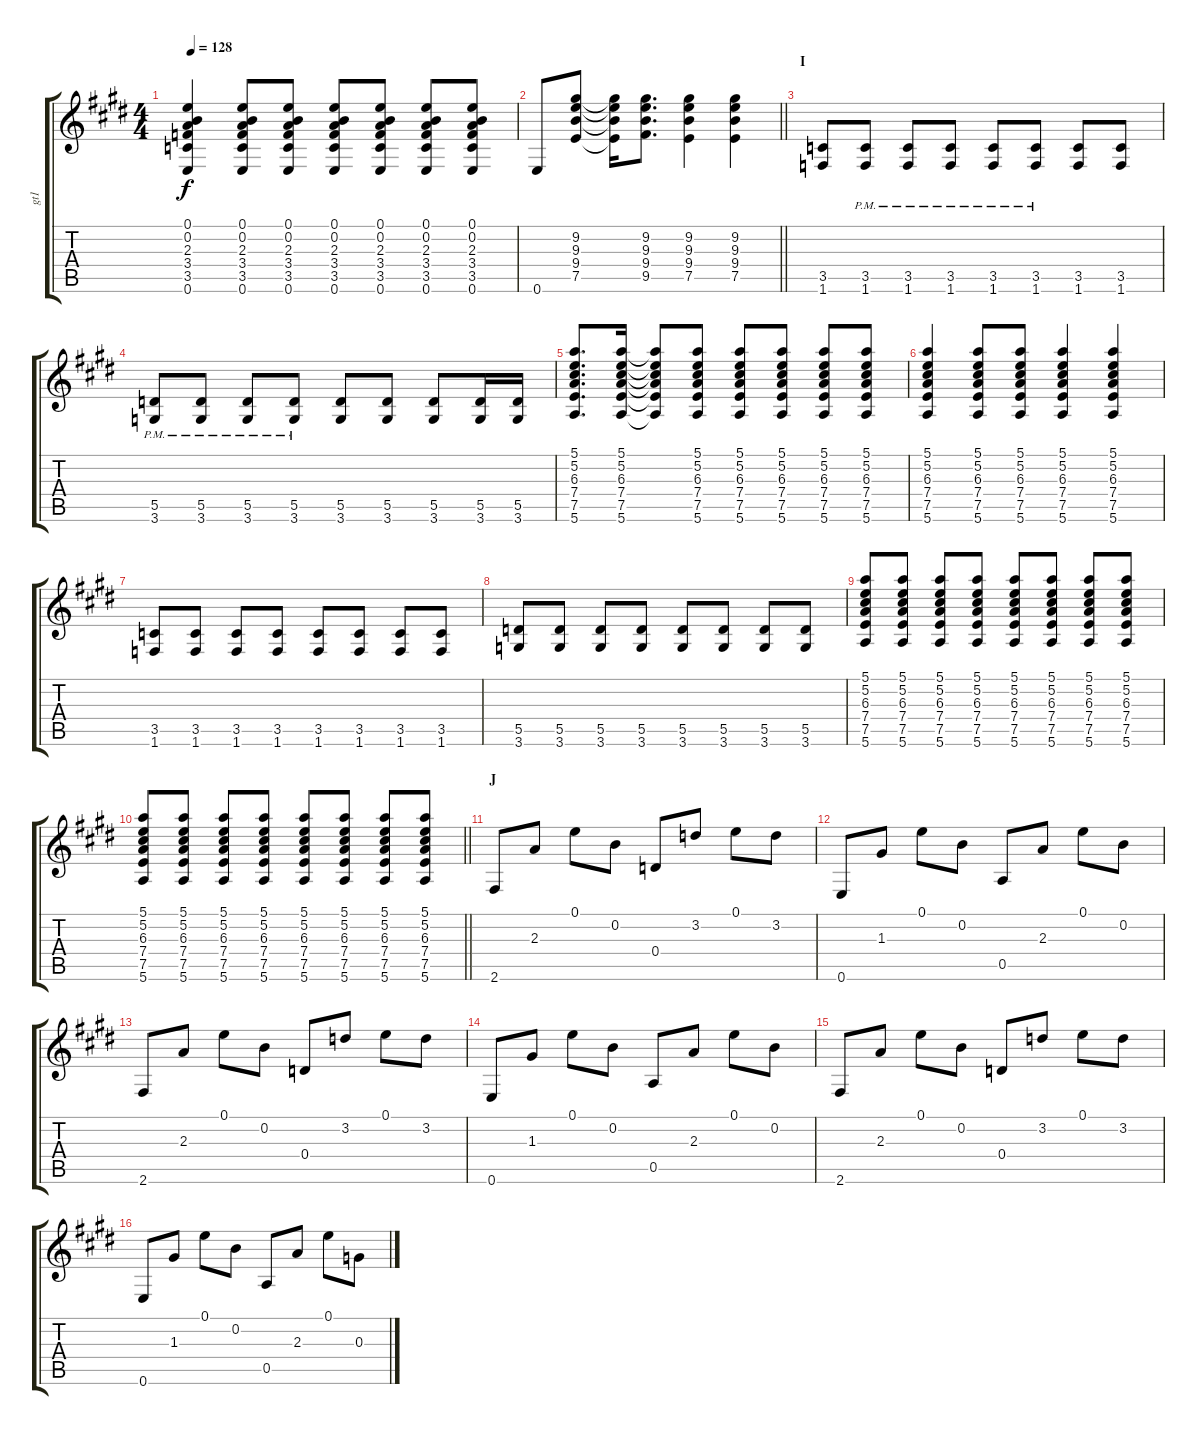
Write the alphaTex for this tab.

\track ("gt1" "gt1") {instrument distortionguitar}
\staff {score tabs}
\tuning (E4 B3 G3 D3 A2 E2) {hide}
\ts (4 4)
\tempo 128
\clef g2
\ks e
(0.1 0.2 2.3 3.4 3.5 0.6).4{dy f} (0.1 0.2 2.3 3.4 3.5 0.6).8 (0.1 0.2 2.3 3.4 3.5 0.6).8 (0.1 0.2 2.3 3.4 3.5 0.6).8 (0.1 0.2 2.3 3.4 3.5 0.6).8 (0.1 0.2 2.3 3.4 3.5 0.6).8 (0.1 0.2 2.3 3.4 3.5 0.6).8 |
\barLineRight lightlight
0.6.8 (9.2 9.3 9.4 7.5).8 (9.2{t} 9.3{t} 9.4{t} 7.5{t}).16 (9.2 9.3 9.4 9.5).8{d} (9.2 9.3 9.4 7.5).4 (9.2 9.3 9.4 7.5).4 |
\section ("" "I")
(3.5 1.6).8 (3.5{pm} 1.6{pm}).8 (3.5{pm} 1.6{pm}).8 (3.5{pm} 1.6{pm}).8 (3.5{pm} 1.6{pm}).8 (3.5{pm} 1.6{pm}).8 (3.5 1.6).8 (3.5 1.6).8 |
(5.5{pm} 3.6{pm}).8 (5.5{pm} 3.6{pm}).8 (5.5{pm} 3.6{pm}).8 (5.5{pm} 3.6{pm}).8 (5.5 3.6).8 (5.5 3.6).8 (5.5 3.6).8 (5.5 3.6).16 (5.5 3.6).16 |
(5.1 5.2 6.3 7.4 7.5 5.6).8{d} (5.1 5.2 6.3 7.4 7.5 5.6).16 (5.1{t} 5.2{t} 6.3{t} 7.4{t} 7.5{t} 5.6{t}).8 (5.1 5.2 6.3 7.4 7.5 5.6).8 (5.1 5.2 6.3 7.4 7.5 5.6).8 (5.1 5.2 6.3 7.4 7.5 5.6).8 (5.1 5.2 6.3 7.4 7.5 5.6).8 (5.1 5.2 6.3 7.4 7.5 5.6).8 |
(5.1 5.2 6.3 7.4 7.5 5.6).4 (5.1 5.2 6.3 7.4 7.5 5.6).8 (5.1 5.2 6.3 7.4 7.5 5.6).8 (5.1 5.2 6.3 7.4 7.5 5.6).4 (5.1 5.2 6.3 7.4 7.5 5.6).4 |
(3.5 1.6).8 (3.5 1.6).8 (3.5 1.6).8 (3.5 1.6).8 (3.5 1.6).8 (3.5 1.6).8 (3.5 1.6).8 (3.5 1.6).8 |
(5.5 3.6).8 (5.5 3.6).8 (5.5 3.6).8 (5.5 3.6).8 (5.5 3.6).8 (5.5 3.6).8 (5.5 3.6).8 (5.5 3.6).8 |
(5.1 5.2 6.3 7.4 7.5 5.6).8 (5.1 5.2 6.3 7.4 7.5 5.6).8 (5.1 5.2 6.3 7.4 7.5 5.6).8 (5.1 5.2 6.3 7.4 7.5 5.6).8 (5.1 5.2 6.3 7.4 7.5 5.6).8 (5.1 5.2 6.3 7.4 7.5 5.6).8 (5.1 5.2 6.3 7.4 7.5 5.6).8 (5.1 5.2 6.3 7.4 7.5 5.6).8 |
\barLineRight lightlight
(5.1 5.2 6.3 7.4 7.5 5.6).8 (5.1 5.2 6.3 7.4 7.5 5.6).8 (5.1 5.2 6.3 7.4 7.5 5.6).8 (5.1 5.2 6.3 7.4 7.5 5.6).8 (5.1 5.2 6.3 7.4 7.5 5.6).8 (5.1 5.2 6.3 7.4 7.5 5.6).8 (5.1 5.2 6.3 7.4 7.5 5.6).8 (5.1 5.2 6.3 7.4 7.5 5.6).8 |
\section ("" "J")
2.6.8 2.3.8 0.1.8 0.2.8 0.4.8 3.2.8 0.1.8 3.2.8 |
0.6.8 1.3.8 0.1.8 0.2.8 0.5.8 2.3.8 0.1.8 0.2.8 |
2.6.8 2.3.8 0.1.8 0.2.8 0.4.8 3.2.8 0.1.8 3.2.8 |
0.6.8 1.3.8 0.1.8 0.2.8 0.5.8 2.3.8 0.1.8 0.2.8 |
2.6.8 2.3.8 0.1.8 0.2.8 0.4.8 3.2.8 0.1.8 3.2.8 |
0.6.8 1.3.8 0.1.8 0.2.8 0.5.8 2.3.8 0.1.8 0.3.8
